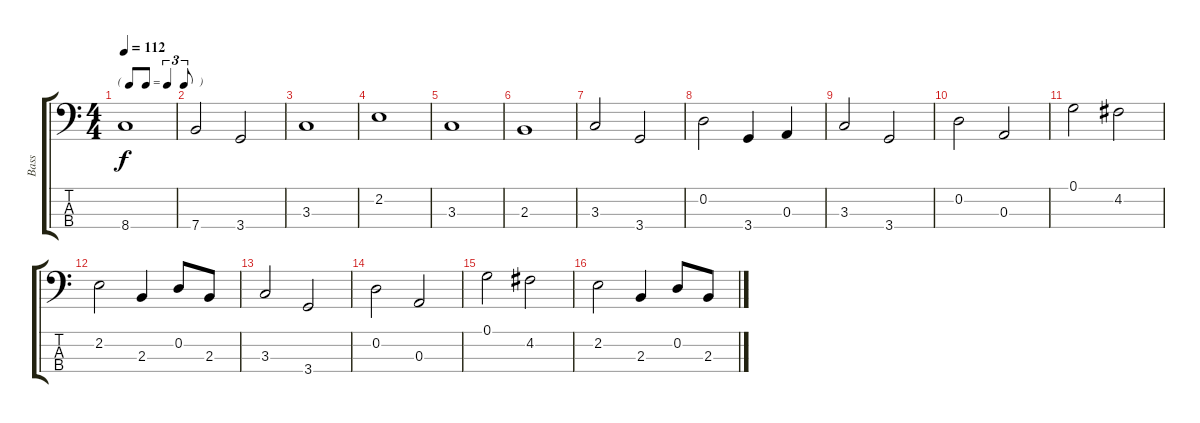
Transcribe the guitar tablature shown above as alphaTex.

\track ("Bass" "Bass") {instrument electricbassfinger}
\staff {score tabs}
\tuning (G2 D2 A1 E1) {hide}
\ts (4 4)
\tf triplet8th
\tempo 112
\clef f4
\ks c
8.4.1{dy f} |
7.4.2 3.4.2 |
3.3.1 |
2.2.1 |
3.3.1 |
2.3.1 |
3.3.2 3.4.2 |
0.2.2 3.4.4 0.3.4 |
3.3.2 3.4.2 |
0.2.2 0.3.2 |
0.1.2 4.2.2 |
2.2.2 2.3.4 0.2.8 2.3.8 |
3.3.2 3.4.2 |
0.2.2 0.3.2 |
0.1.2 4.2.2 |
2.2.2 2.3.4 0.2.8 2.3.8
